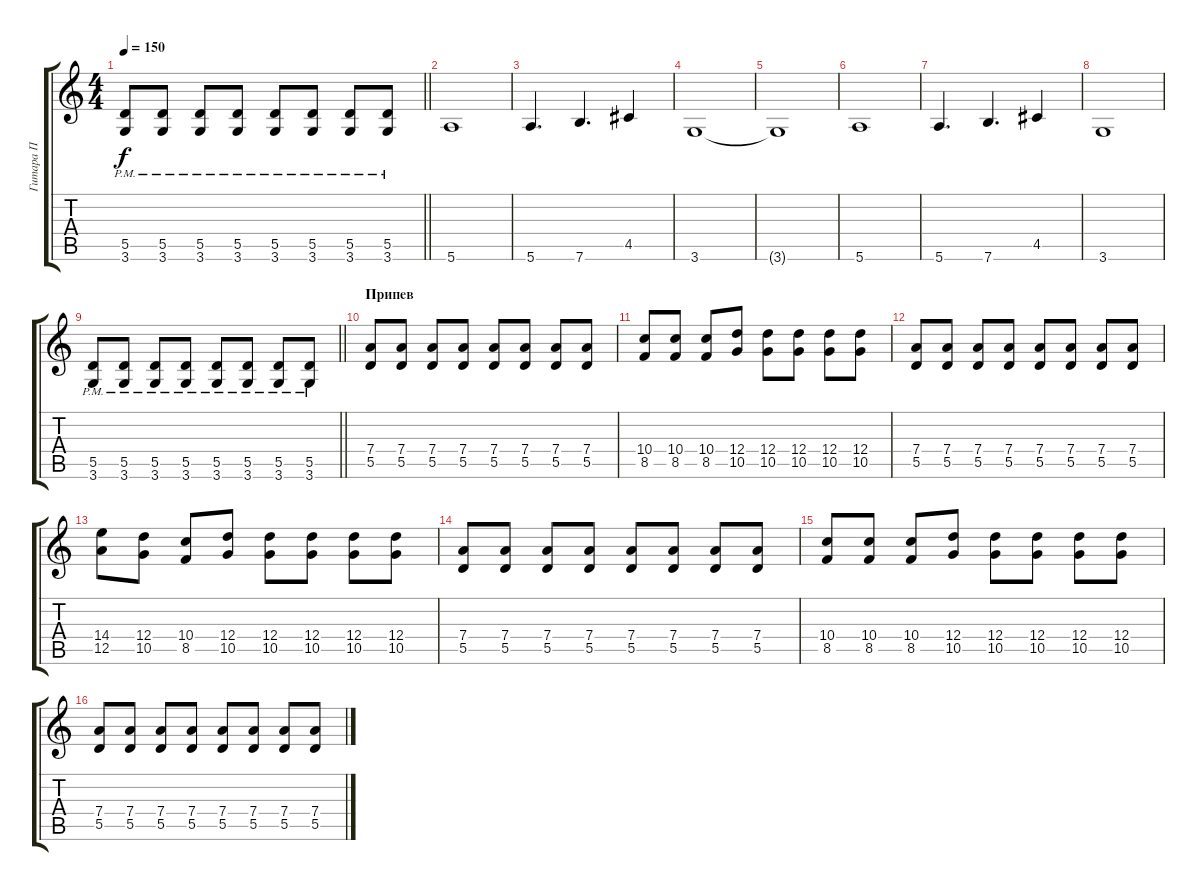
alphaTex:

\track ("Гитара П" "Гитара П") {instrument distortionguitar}
\staff {score tabs}
\tuning (E4 B3 G3 D3 A2 E2) {hide}
\ts (4 4)
\tempo 150
\clef g2
\barLineRight lightlight
\ks c
(5.5{pm} 3.6{pm}).8{dy f} (5.5{pm} 3.6{pm}).8 (5.5{pm} 3.6{pm}).8 (5.5{pm} 3.6{pm}).8 (5.5{pm} 3.6{pm}).8 (5.5{pm} 3.6{pm}).8 (5.5{pm} 3.6{pm}).8 (5.5{pm} 3.6{pm}).8 |
\section ("" " ")
5.6.1 |
5.6.4{d} 7.6.4{d} 4.5.4 |
3.6.1 |
3.6{t}.1 |
5.6.1 |
5.6.4{d} 7.6.4{d} 4.5.4 |
3.6.1 |
\barLineRight lightlight
(5.5{pm} 3.6{pm}).8 (5.5{pm} 3.6{pm}).8 (5.5{pm} 3.6{pm}).8 (5.5{pm} 3.6{pm}).8 (5.5{pm} 3.6{pm}).8 (5.5{pm} 3.6{pm}).8 (5.5{pm} 3.6{pm}).8 (5.5{pm} 3.6{pm}).8 |
\section ("" "Припев")
(7.4 5.5).8 (7.4 5.5).8 (7.4 5.5).8 (7.4 5.5).8 (7.4 5.5).8 (7.4 5.5).8 (7.4 5.5).8 (7.4 5.5).8 |
(10.4 8.5).8 (10.4 8.5).8 (10.4 8.5).8 (12.4 10.5).8 (12.4 10.5).8 (12.4 10.5).8 (12.4 10.5).8 (12.4 10.5).8 |
(7.4 5.5).8 (7.4 5.5).8 (7.4 5.5).8 (7.4 5.5).8 (7.4 5.5).8 (7.4 5.5).8 (7.4 5.5).8 (7.4 5.5).8 |
(14.4 12.5).8 (12.4 10.5).8 (10.4 8.5).8 (12.4 10.5).8 (12.4 10.5).8 (12.4 10.5).8 (12.4 10.5).8 (12.4 10.5).8 |
(7.4 5.5).8 (7.4 5.5).8 (7.4 5.5).8 (7.4 5.5).8 (7.4 5.5).8 (7.4 5.5).8 (7.4 5.5).8 (7.4 5.5).8 |
(10.4 8.5).8 (10.4 8.5).8 (10.4 8.5).8 (12.4 10.5).8 (12.4 10.5).8 (12.4 10.5).8 (12.4 10.5).8 (12.4 10.5).8 |
(7.4 5.5).8 (7.4 5.5).8 (7.4 5.5).8 (7.4 5.5).8 (7.4 5.5).8 (7.4 5.5).8 (7.4 5.5).8 (7.4 5.5).8
